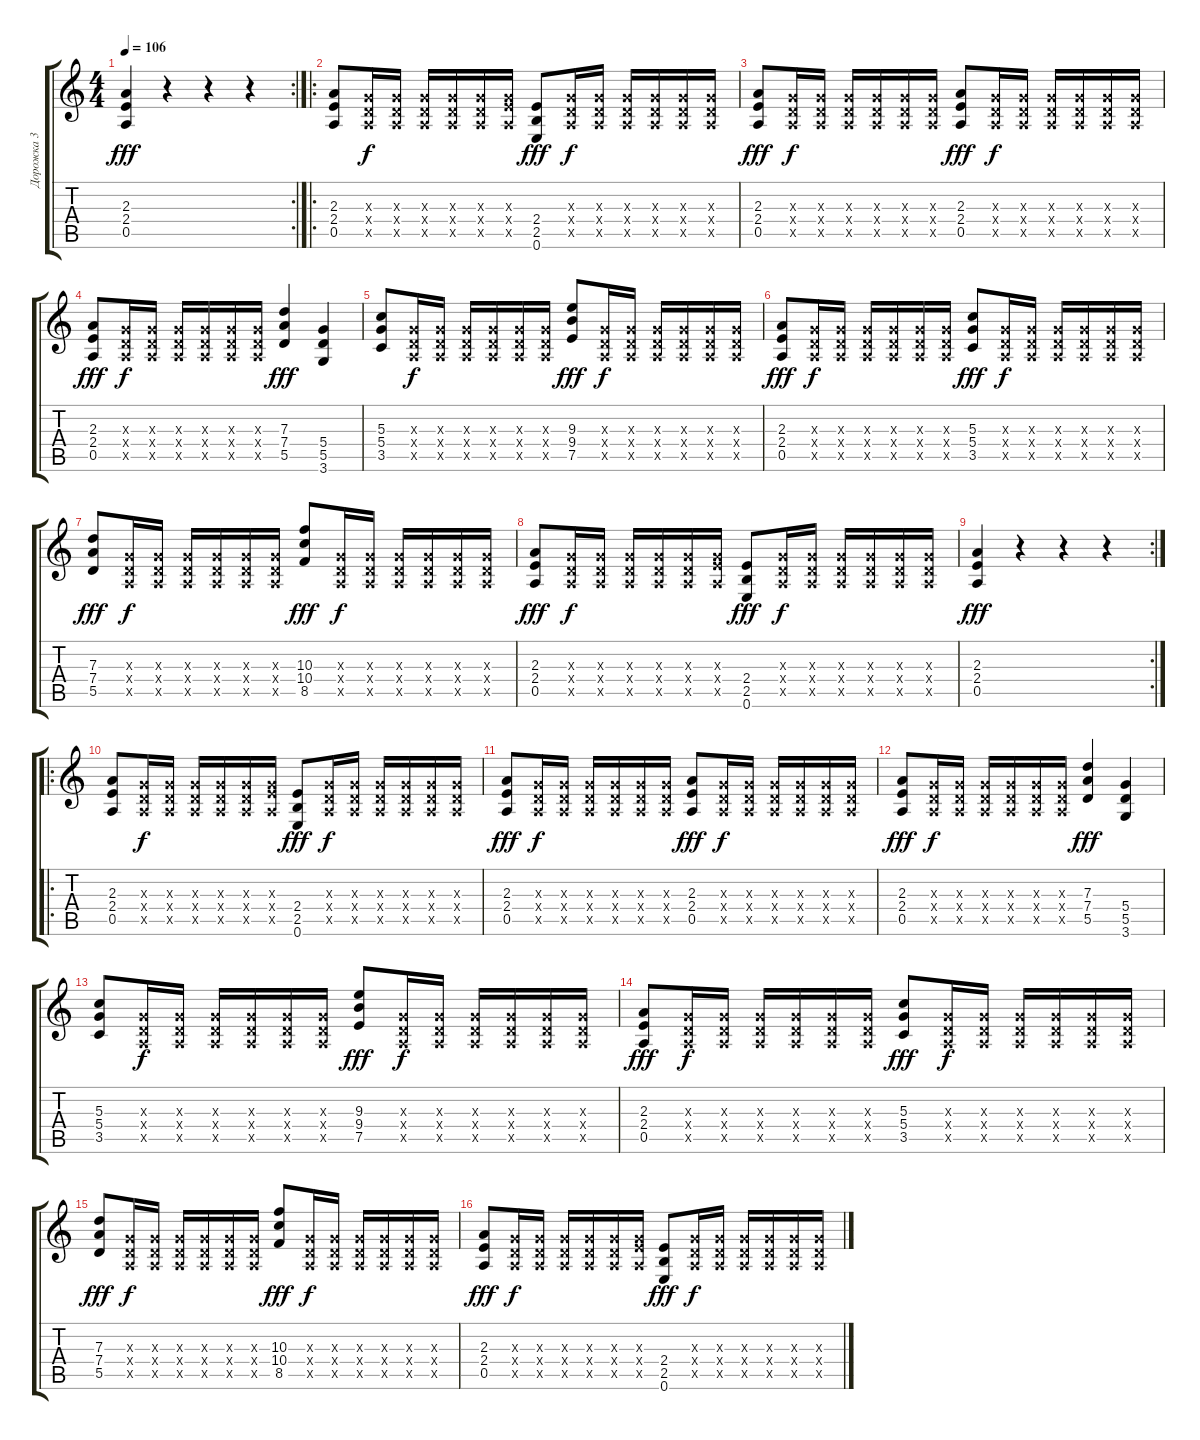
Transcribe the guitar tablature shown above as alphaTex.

\track ("Дорожка 3" "Дорожка 3") {instrument distortionguitar}
\staff {score tabs}
\tuning (E4 B3 G3 D3 A2 E2) {hide}
\rc 2
\ts (4 4)
\tempo 106
\clef g2
\ks c
(2.3 2.4 0.5).4{dy fff} r.4 r.4 r.4 |
\ro
(2.3 2.4 0.5).8 (0.3{x} 0.4{x} 0.5{x}).16{dy f} (0.3{x} 0.4{x} 0.5{x}).16 (0.3{x} 0.4{x} 0.5{x}).16 (0.3{x} 0.4{x} 0.5{x}).16 (0.3{x} 0.4{x} 0.5{x}).16 (0.3{x} 2.4{x} 0.5{x}).16 (2.4 2.5 0.6).8{dy fff} (0.3{x} 0.4{x} 0.5{x}).16{dy f} (0.3{x} 0.4{x} 0.5{x}).16 (0.3{x} 0.4{x} 0.5{x}).16 (0.3{x} 0.4{x} 0.5{x}).16 (0.3{x} 0.4{x} 0.5{x}).16 (0.3{x} 0.4{x} 0.5{x}).16 |
(2.3 2.4 0.5).8{dy fff} (0.3{x} 0.4{x} 0.5{x}).16{dy f} (0.3{x} 0.4{x} 0.5{x}).16 (0.3{x} 0.4{x} 0.5{x}).16 (0.3{x} 0.4{x} 0.5{x}).16 (0.3{x} 0.4{x} 0.5{x}).16 (0.3{x} 0.4{x} 0.5{x}).16 (2.3 2.4 0.5).8{dy fff} (0.3{x} 0.4{x} 0.5{x}).16{dy f} (0.3{x} 0.4{x} 0.5{x}).16 (0.3{x} 0.4{x} 0.5{x}).16 (0.3{x} 0.4{x} 0.5{x}).16 (0.3{x} 0.4{x} 0.5{x}).16 (0.3{x} 0.4{x} 0.5{x}).16 |
(2.3 2.4 0.5).8{dy fff} (0.3{x} 0.4{x} 0.5{x}).16{dy f} (0.3{x} 0.4{x} 0.5{x}).16 (0.3{x} 0.4{x} 0.5{x}).16 (0.3{x} 0.4{x} 0.5{x}).16 (0.3{x} 0.4{x} 0.5{x}).16 (0.3{x} 0.4{x} 0.5{x}).16 (7.3 7.4 5.5).4{dy fff} (5.4 5.5 3.6).4 |
(5.3 5.4 3.5).8 (0.3{x} 0.4{x} 0.5{x}).16{dy f} (0.3{x} 0.4{x} 0.5{x}).16 (0.3{x} 0.4{x} 0.5{x}).16 (0.3{x} 0.4{x} 0.5{x}).16 (0.3{x} 0.4{x} 0.5{x}).16 (0.3{x} 0.4{x} 0.5{x}).16 (9.3 9.4 7.5).8{dy fff} (0.3{x} 0.4{x} 0.5{x}).16{dy f} (0.3{x} 0.4{x} 0.5{x}).16 (0.3{x} 0.4{x} 0.5{x}).16 (0.3{x} 0.4{x} 0.5{x}).16 (0.3{x} 0.4{x} 0.5{x}).16 (0.3{x} 0.4{x} 0.5{x}).16 |
(2.3 2.4 0.5).8{dy fff} (0.3{x} 0.4{x} 0.5{x}).16{dy f} (0.3{x} 0.4{x} 0.5{x}).16 (0.3{x} 0.4{x} 0.5{x}).16 (0.3{x} 0.4{x} 0.5{x}).16 (0.3{x} 0.4{x} 0.5{x}).16 (0.3{x} 0.4{x} 0.5{x}).16 (5.3 5.4 3.5).8{dy fff} (0.3{x} 0.4{x} 0.5{x}).16{dy f} (0.3{x} 0.4{x} 0.5{x}).16 (0.3{x} 0.4{x} 0.5{x}).16 (0.3{x} 0.4{x} 0.5{x}).16 (0.3{x} 0.4{x} 0.5{x}).16 (0.3{x} 0.4{x} 0.5{x}).16 |
(7.3 7.4 5.5).8{dy fff} (0.3{x} 0.4{x} 0.5{x}).16{dy f} (0.3{x} 0.4{x} 0.5{x}).16 (0.3{x} 0.4{x} 0.5{x}).16 (0.3{x} 0.4{x} 0.5{x}).16 (0.3{x} 0.4{x} 0.5{x}).16 (0.3{x} 0.4{x} 0.5{x}).16 (10.3 10.4 8.5).8{dy fff} (0.3{x} 0.4{x} 0.5{x}).16{dy f} (0.3{x} 0.4{x} 0.5{x}).16 (0.3{x} 0.4{x} 0.5{x}).16 (0.3{x} 0.4{x} 0.5{x}).16 (0.3{x} 0.4{x} 0.5{x}).16 (0.3{x} 0.4{x} 0.5{x}).16 |
(2.3 2.4 0.5).8{dy fff} (0.3{x} 0.4{x} 0.5{x}).16{dy f} (0.3{x} 0.4{x} 0.5{x}).16 (0.3{x} 0.4{x} 0.5{x}).16 (0.3{x} 0.4{x} 0.5{x}).16 (0.3{x} 0.4{x} 0.5{x}).16 (0.3{x} 2.4{x} 0.5{x}).16 (2.4 2.5 0.6).8{dy fff} (0.3{x} 0.4{x} 0.5{x}).16{dy f} (0.3{x} 0.4{x} 0.5{x}).16 (0.3{x} 0.4{x} 0.5{x}).16 (0.3{x} 0.4{x} 0.5{x}).16 (0.3{x} 0.4{x} 0.5{x}).16 (0.3{x} 0.4{x} 0.5{x}).16 |
\rc 2
(2.3 2.4 0.5).4{dy fff} r.4 r.4 r.4 |
\ro
(2.3 2.4 0.5).8 (0.3{x} 0.4{x} 0.5{x}).16{dy f} (0.3{x} 0.4{x} 0.5{x}).16 (0.3{x} 0.4{x} 0.5{x}).16 (0.3{x} 0.4{x} 0.5{x}).16 (0.3{x} 0.4{x} 0.5{x}).16 (0.3{x} 2.4{x} 0.5{x}).16 (2.4 2.5 0.6).8{dy fff} (0.3{x} 0.4{x} 0.5{x}).16{dy f} (0.3{x} 0.4{x} 0.5{x}).16 (0.3{x} 0.4{x} 0.5{x}).16 (0.3{x} 0.4{x} 0.5{x}).16 (0.3{x} 0.4{x} 0.5{x}).16 (0.3{x} 0.4{x} 0.5{x}).16 |
(2.3 2.4 0.5).8{dy fff} (0.3{x} 0.4{x} 0.5{x}).16{dy f} (0.3{x} 0.4{x} 0.5{x}).16 (0.3{x} 0.4{x} 0.5{x}).16 (0.3{x} 0.4{x} 0.5{x}).16 (0.3{x} 0.4{x} 0.5{x}).16 (0.3{x} 0.4{x} 0.5{x}).16 (2.3 2.4 0.5).8{dy fff} (0.3{x} 0.4{x} 0.5{x}).16{dy f} (0.3{x} 0.4{x} 0.5{x}).16 (0.3{x} 0.4{x} 0.5{x}).16 (0.3{x} 0.4{x} 0.5{x}).16 (0.3{x} 0.4{x} 0.5{x}).16 (0.3{x} 0.4{x} 0.5{x}).16 |
(2.3 2.4 0.5).8{dy fff} (0.3{x} 0.4{x} 0.5{x}).16{dy f} (0.3{x} 0.4{x} 0.5{x}).16 (0.3{x} 0.4{x} 0.5{x}).16 (0.3{x} 0.4{x} 0.5{x}).16 (0.3{x} 0.4{x} 0.5{x}).16 (0.3{x} 0.4{x} 0.5{x}).16 (7.3 7.4 5.5).4{dy fff} (5.4 5.5 3.6).4 |
(5.3 5.4 3.5).8 (0.3{x} 0.4{x} 0.5{x}).16{dy f} (0.3{x} 0.4{x} 0.5{x}).16 (0.3{x} 0.4{x} 0.5{x}).16 (0.3{x} 0.4{x} 0.5{x}).16 (0.3{x} 0.4{x} 0.5{x}).16 (0.3{x} 0.4{x} 0.5{x}).16 (9.3 9.4 7.5).8{dy fff} (0.3{x} 0.4{x} 0.5{x}).16{dy f} (0.3{x} 0.4{x} 0.5{x}).16 (0.3{x} 0.4{x} 0.5{x}).16 (0.3{x} 0.4{x} 0.5{x}).16 (0.3{x} 0.4{x} 0.5{x}).16 (0.3{x} 0.4{x} 0.5{x}).16 |
(2.3 2.4 0.5).8{dy fff} (0.3{x} 0.4{x} 0.5{x}).16{dy f} (0.3{x} 0.4{x} 0.5{x}).16 (0.3{x} 0.4{x} 0.5{x}).16 (0.3{x} 0.4{x} 0.5{x}).16 (0.3{x} 0.4{x} 0.5{x}).16 (0.3{x} 0.4{x} 0.5{x}).16 (5.3 5.4 3.5).8{dy fff} (0.3{x} 0.4{x} 0.5{x}).16{dy f} (0.3{x} 0.4{x} 0.5{x}).16 (0.3{x} 0.4{x} 0.5{x}).16 (0.3{x} 0.4{x} 0.5{x}).16 (0.3{x} 0.4{x} 0.5{x}).16 (0.3{x} 0.4{x} 0.5{x}).16 |
(7.3 7.4 5.5).8{dy fff} (0.3{x} 0.4{x} 0.5{x}).16{dy f} (0.3{x} 0.4{x} 0.5{x}).16 (0.3{x} 0.4{x} 0.5{x}).16 (0.3{x} 0.4{x} 0.5{x}).16 (0.3{x} 0.4{x} 0.5{x}).16 (0.3{x} 0.4{x} 0.5{x}).16 (10.3 10.4 8.5).8{dy fff} (0.3{x} 0.4{x} 0.5{x}).16{dy f} (0.3{x} 0.4{x} 0.5{x}).16 (0.3{x} 0.4{x} 0.5{x}).16 (0.3{x} 0.4{x} 0.5{x}).16 (0.3{x} 0.4{x} 0.5{x}).16 (0.3{x} 0.4{x} 0.5{x}).16 |
(2.3 2.4 0.5).8{dy fff} (0.3{x} 0.4{x} 0.5{x}).16{dy f} (0.3{x} 0.4{x} 0.5{x}).16 (0.3{x} 0.4{x} 0.5{x}).16 (0.3{x} 0.4{x} 0.5{x}).16 (0.3{x} 0.4{x} 0.5{x}).16 (0.3{x} 2.4{x} 0.5{x}).16 (2.4 2.5 0.6).8{dy fff} (0.3{x} 0.4{x} 0.5{x}).16{dy f} (0.3{x} 0.4{x} 0.5{x}).16 (0.3{x} 0.4{x} 0.5{x}).16 (0.3{x} 0.4{x} 0.5{x}).16 (0.3{x} 0.4{x} 0.5{x}).16 (0.3{x} 0.4{x} 0.5{x}).16
